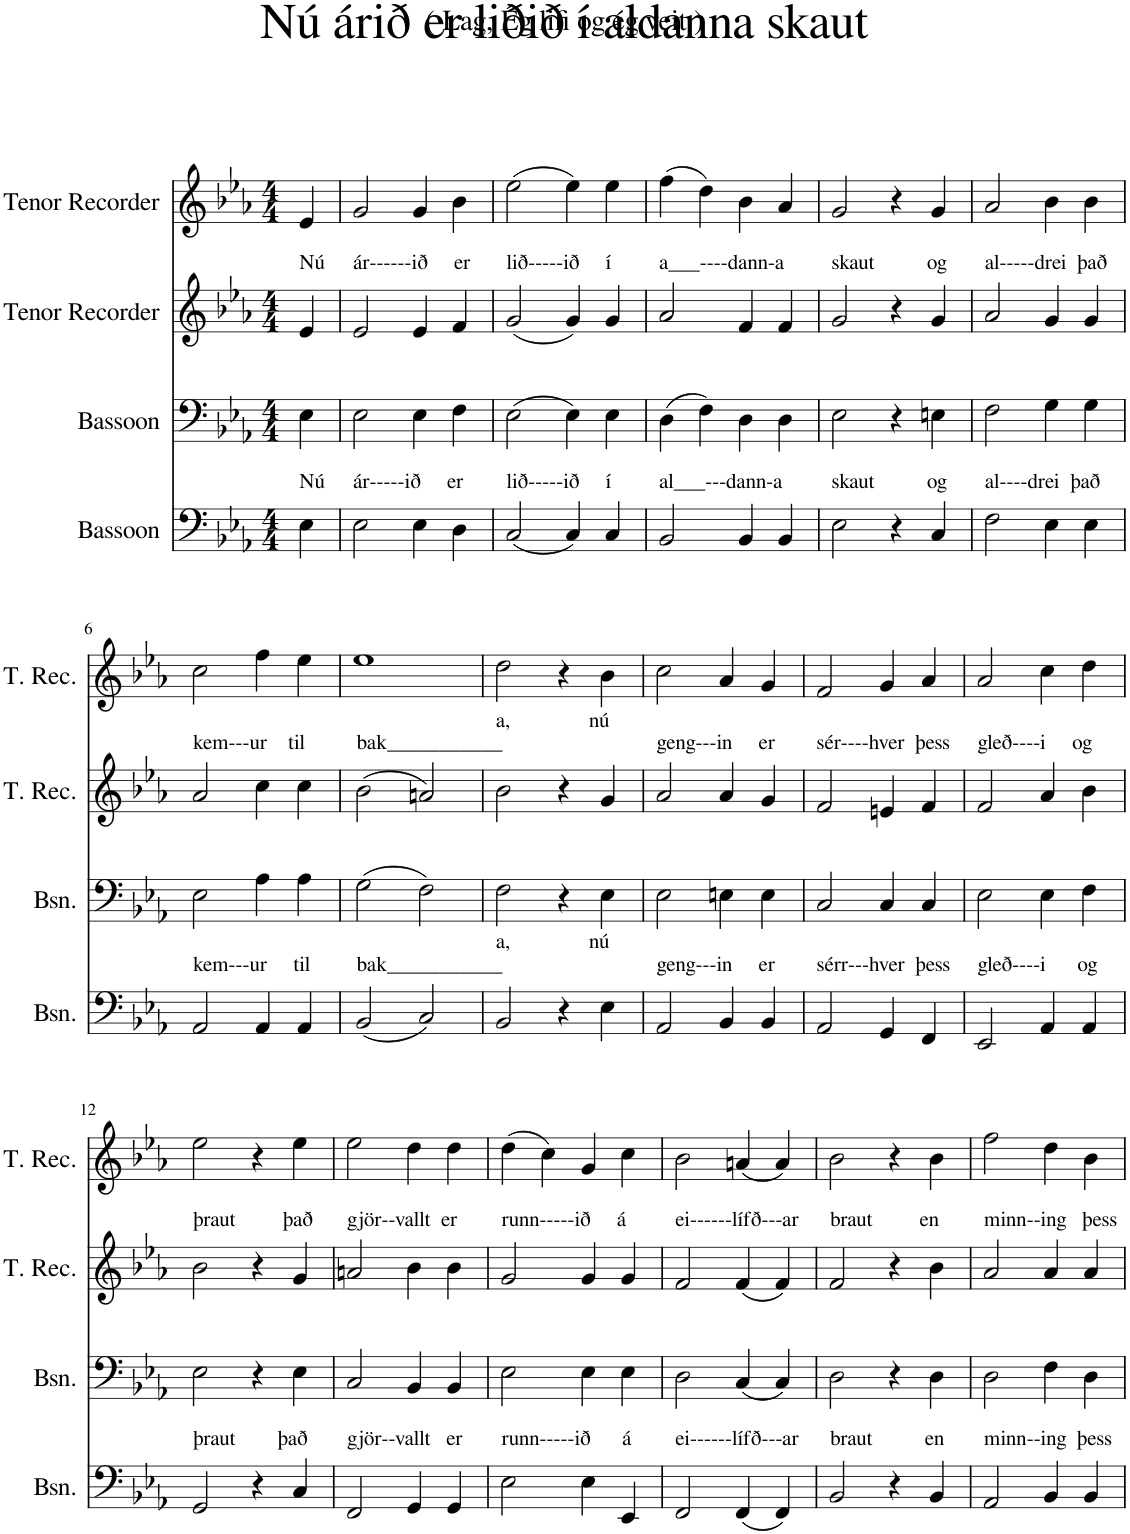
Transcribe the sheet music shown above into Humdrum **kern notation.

**kern	**kern	**kern	**kern
*part4	*part3	*part2	*part1
*staff4	*staff3	*staff2	*staff1
*I"Bassoon	*I"Bassoon	*I"Tenor Recorder	*I"Tenor Recorder
*I'Bsn.	*I'Bsn.	*I'T. Rec.	*I'T. Rec.
*clefF4	*clefF4	*clefG2	*clefG2
*k[b-e-a-]	*k[b-e-a-]	*k[b-e-a-]	*k[b-e-a-]
*M4/4	*M4/4	*M4/4	*M4/4
=	=	=	=
!	!	!LO:TX:a:t=Nú	!
!LO:TX:a:t=Nú	!	!	!
4E-\	4E-\	4e-/	4e-/
=1	=1	=1	=1
!	!	!LO:TX:a:t=ár------ið     er	!
!LO:TX:a:t=ár-----ið     er	!	!	!
2E-\	2E-\	2e-/	2g/
4E-\	4E-\	4e-/	4g/
4D\	4F\	4f/	4b-\
=2	=2	=2	=2
!	!	!LO:TX:a:t=lið-----ið     í	!
!LO:TX:a:t=lið-----ið     í	!	!	!
(2C/	(2E-\	(2g/	(2ee-\
4C/)	4E-\)	4g/)	4ee-\)
4C/	4E-\	4g/	4ee-\
=3	=3	=3	=3
!	!	!LO:TX:a:t=a___----dann-a	!
!LO:TX:a:t=al___---dann-a	!	!	!
2BB-/	(4D\	2a-/	(4ff\
.	4F\)	.	4dd\)
4BB-/	4D\	4f/	4b-\
4BB-/	4D\	4f/	4a-/
=4	=4	=4	=4
!	!	!LO:TX:a:t=skaut          og	!
!LO:TX:a:t=skaut          og	!	!	!
2E-\	2E-\	2g/	2g/
4r	4r	4r	4r
4C/	4En\	4g/	4g/
=5	=5	=5	=5
!	!	!LO:TX:a:t=al-----drei  það	!
!LO:TX:a:t=al----drei  það	!	!	!
2F\	2F\	2a-/	2a-/
4E-\	4G\	4g/	4b-\
4E-\	4G\	4g/	4b-\
!!LO:LB:g=z
=6	=6	=6	=6
!	!	!LO:TX:a:t=kem---ur    til	!
!LO:TX:a:t=kem---ur     til	!	!	!
2AA-/	2E-\	2a-/	2cc\
4AA-/	4A-\	4cc\	4ff\
4AA-/	4A-\	4cc\	4ee-\
=7	=7	=7	=7
!	!	!LO:TX:a:t=bak___________	!
!LO:TX:a:t=bak___________	!	!	!
(2BB-/	(2G\	(2b-\	1ee-
2C/)	2F\)	2an/)	.
=8	=8	=8	=8
!	!	!LO:TX:a:t=a,               nú	!
!LO:TX:a:t=a,               nú	!	!	!
2BB-/	2F\	2b-\	2dd\
4r	4r	4r	4r
4E-\	4E-\	4g/	4b-\
=9	=9	=9	=9
!	!	!LO:TX:a:t=geng---in     er	!
!LO:TX:a:t=geng---in     er	!	!	!
2AA-/	2E-\	2a-/	2cc\
4BB-/	4En\	4a-/	4a-/
4BB-/	4E\	4g/	4g/
=10	=10	=10	=10
!	!	!LO:TX:a:t=sér----hver  þess	!
!LO:TX:a:t=sérr---hver  þess	!	!	!
2AA-/	2C/	2f/	2f/
4GG/	4C/	4en/	4g/
4FF/	4C/	4f/	4a-/
=11	=11	=11	=11
!	!	!LO:TX:a:t=gleð----i     og	!
!LO:TX:a:t=gleð----i      og	!	!	!
2EE-/	2E-\	2f/	2a-/
4AA-/	4E-\	4a-/	4cc\
4AA-/	4F\	4b-\	4dd\
!!LO:LB:g=z
=12	=12	=12	=12
!	!	!LO:TX:a:t=þraut         það	!
!LO:TX:a:t=þraut        það	!	!	!
2GG/	2E-\	2b-\	2ee-\
4r	4r	4r	4r
4C/	4E-\	4g/	4ee-\
=13	=13	=13	=13
!	!	!LO:TX:a:t=gjör--vallt  er	!
!LO:TX:a:t=gjör--vallt   er	!	!	!
2FF/	2C/	2an/	2ee-\
4GG/	4BB-/	4b-\	4dd\
4GG/	4BB-/	4b-\	4dd\
=14	=14	=14	=14
!	!	!LO:TX:a:t=runn-----ið     á	!
!LO:TX:a:t=runn-----ið      á	!	!	!
2E-\	2E-\	2g/	(4dd\
.	.	.	4cc\)
4E-\	4E-\	4g/	4g/
4EE-/	4E-\	4g/	4cc\
=15	=15	=15	=15
!	!	!LO:TX:a:t=ei------lífð---ar	!
!LO:TX:a:t=ei------lífð---ar	!	!	!
2FF/	2D\	2f/	2b-\
(4FF/	(4C/	(4f/	(4an/
4FF/)	4C/)	4f/)	4a/)
=16	=16	=16	=16
!	!	!LO:TX:a:t=braut         en	!
!LO:TX:a:t=braut          en	!	!	!
2BB-/	2D\	2f/	2b-\
4r	4r	4r	4r
4BB-/	4D\	4b-\	4b-\
=17	=17	=17	=17
!	!	!LO:TX:a:t=minn--ing   þess	!
!LO:TX:a:t=minn--ing  þess	!	!	!
2AA-/	2D\	2a-/	2ff\
4BB-/	4F\	4a-/	4dd\
4BB-/	4D\	4a-/	4b-\
=	=	=	=
*-	*-	*-	*-
